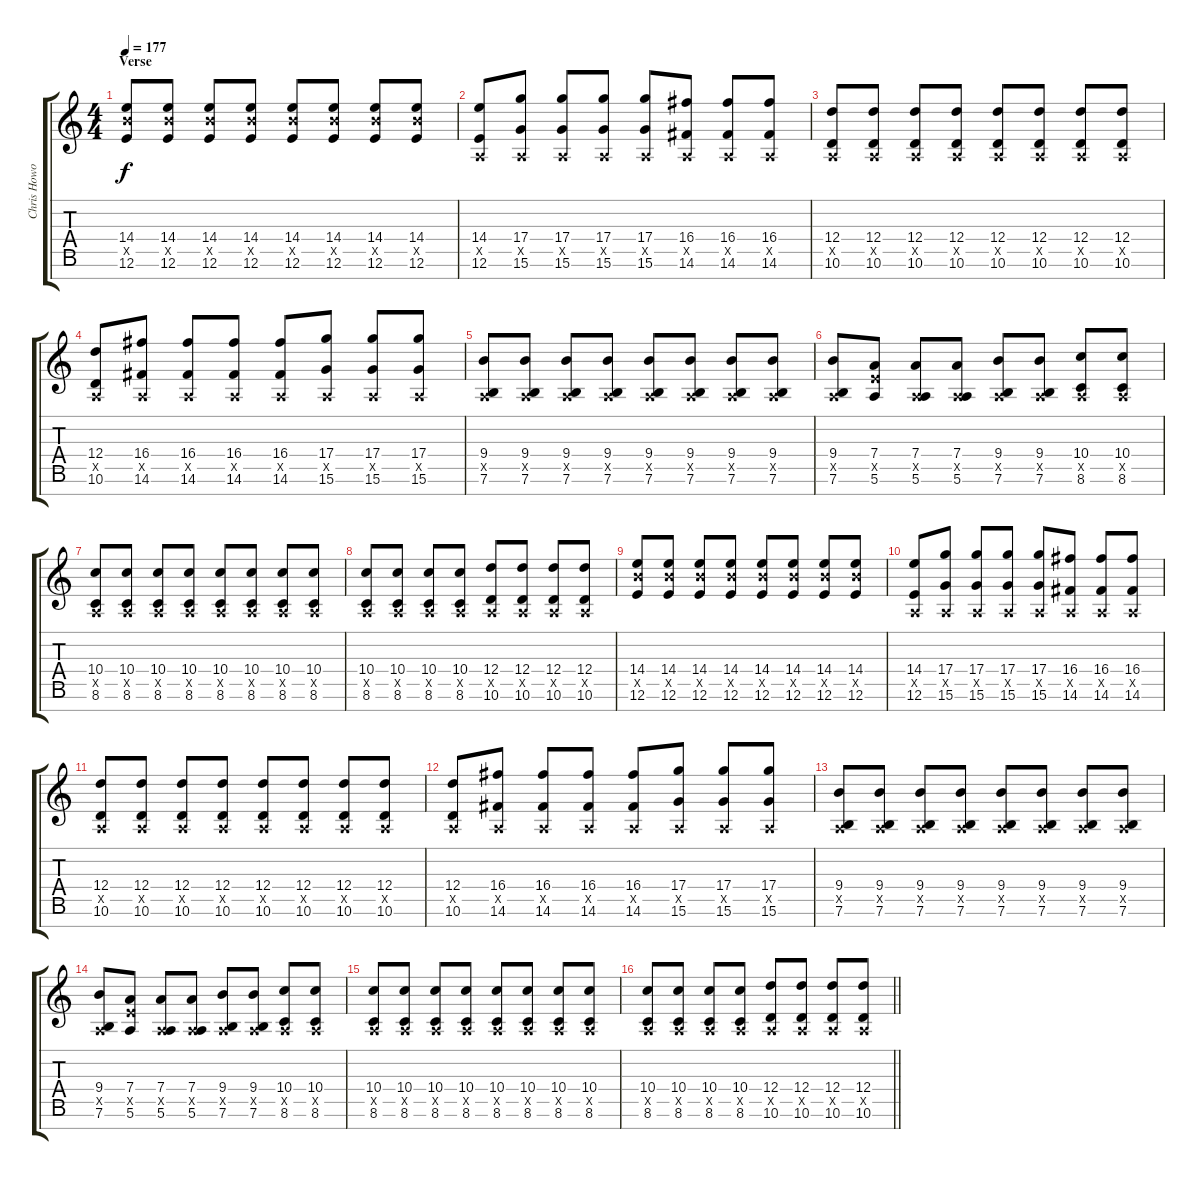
\track ("Chris Howorth (Lead Guitar)" "Chris Howo") {instrument distortionguitar}
\staff {score tabs}
\tuning (E4 B3 G3 D3 A2 E2 B1) {hide}
\ts (4 4)
\section ("" "Verse")
\tempo 177
\clef g2
\ks c
(14.4 14.5{x} 12.6).8{dy f} (14.4 14.5{x} 12.6).8 (14.4 14.5{x} 12.6).8 (14.4 14.5{x} 12.6).8 (14.4 14.5{x} 12.6).8 (14.4 14.5{x} 12.6).8 (14.4 14.5{x} 12.6).8 (14.4 14.5{x} 12.6).8 |
(14.4 0.5{x} 12.6).8 (17.4 0.5{x} 15.6).8 (17.4 0.5{x} 15.6).8 (17.4 0.5{x} 15.6).8 (17.4 0.5{x} 15.6).8 (16.4 0.5{x} 14.6).8 (16.4 0.5{x} 14.6).8 (16.4 0.5{x} 14.6).8 |
(12.4 0.5{x} 10.6).8 (12.4 0.5{x} 10.6).8 (12.4 0.5{x} 10.6).8 (12.4 0.5{x} 10.6).8 (12.4 0.5{x} 10.6).8 (12.4 0.5{x} 10.6).8 (12.4 0.5{x} 10.6).8 (12.4 0.5{x} 10.6).8 |
(12.4 0.5{x} 10.6).8 (16.4 0.5{x} 14.6).8 (16.4 0.5{x} 14.6).8 (16.4 0.5{x} 14.6).8 (16.4 0.5{x} 14.6).8 (17.4 0.5{x} 15.6).8 (17.4 0.5{x} 15.6).8 (17.4 0.5{x} 15.6).8 |
(9.4 0.5{x} 7.6).8 (9.4 0.5{x} 7.6).8 (9.4 0.5{x} 7.6).8 (9.4 0.5{x} 7.6).8 (9.4 0.5{x} 7.6).8 (9.4 0.5{x} 7.6).8 (9.4 0.5{x} 7.6).8 (9.4 0.5{x} 7.6).8 |
(9.4 0.5{x} 7.6).8 (7.4 7.5{x} 5.6).8 (7.4 0.5{x} 5.6).8 (7.4 0.5{x} 5.6).8 (9.4 0.5{x} 7.6).8 (9.4 0.5{x} 7.6).8 (10.4 0.5{x} 8.6).8 (10.4 0.5{x} 8.6).8 |
(10.4 0.5{x} 8.6).8 (10.4 0.5{x} 8.6).8 (10.4 0.5{x} 8.6).8 (10.4 0.5{x} 8.6).8 (10.4 0.5{x} 8.6).8 (10.4 0.5{x} 8.6).8 (10.4 0.5{x} 8.6).8 (10.4 0.5{x} 8.6).8 |
(10.4 0.5{x} 8.6).8 (10.4 0.5{x} 8.6).8 (10.4 0.5{x} 8.6).8 (10.4 0.5{x} 8.6).8 (12.4 0.5{x} 10.6).8 (12.4 0.5{x} 10.6).8 (12.4 0.5{x} 10.6).8 (12.4 0.5{x} 10.6).8 |
(14.4 14.5{x} 12.6).8 (14.4 14.5{x} 12.6).8 (14.4 14.5{x} 12.6).8 (14.4 14.5{x} 12.6).8 (14.4 14.5{x} 12.6).8 (14.4 14.5{x} 12.6).8 (14.4 14.5{x} 12.6).8 (14.4 14.5{x} 12.6).8 |
(14.4 0.5{x} 12.6).8 (17.4 0.5{x} 15.6).8 (17.4 0.5{x} 15.6).8 (17.4 0.5{x} 15.6).8 (17.4 0.5{x} 15.6).8 (16.4 0.5{x} 14.6).8 (16.4 0.5{x} 14.6).8 (16.4 0.5{x} 14.6).8 |
(12.4 0.5{x} 10.6).8 (12.4 0.5{x} 10.6).8 (12.4 0.5{x} 10.6).8 (12.4 0.5{x} 10.6).8 (12.4 0.5{x} 10.6).8 (12.4 0.5{x} 10.6).8 (12.4 0.5{x} 10.6).8 (12.4 0.5{x} 10.6).8 |
(12.4 0.5{x} 10.6).8 (16.4 0.5{x} 14.6).8 (16.4 0.5{x} 14.6).8 (16.4 0.5{x} 14.6).8 (16.4 0.5{x} 14.6).8 (17.4 0.5{x} 15.6).8 (17.4 0.5{x} 15.6).8 (17.4 0.5{x} 15.6).8 |
(9.4 0.5{x} 7.6).8 (9.4 0.5{x} 7.6).8 (9.4 0.5{x} 7.6).8 (9.4 0.5{x} 7.6).8 (9.4 0.5{x} 7.6).8 (9.4 0.5{x} 7.6).8 (9.4 0.5{x} 7.6).8 (9.4 0.5{x} 7.6).8 |
(9.4 0.5{x} 7.6).8 (7.4 7.5{x} 5.6).8 (7.4 0.5{x} 5.6).8 (7.4 0.5{x} 5.6).8 (9.4 0.5{x} 7.6).8 (9.4 0.5{x} 7.6).8 (10.4 0.5{x} 8.6).8 (10.4 0.5{x} 8.6).8 |
(10.4 0.5{x} 8.6).8 (10.4 0.5{x} 8.6).8 (10.4 0.5{x} 8.6).8 (10.4 0.5{x} 8.6).8 (10.4 0.5{x} 8.6).8 (10.4 0.5{x} 8.6).8 (10.4 0.5{x} 8.6).8 (10.4 0.5{x} 8.6).8 |
\barLineRight lightlight
(10.4 0.5{x} 8.6).8 (10.4 0.5{x} 8.6).8 (10.4 0.5{x} 8.6).8 (10.4 0.5{x} 8.6).8 (12.4 0.5{x} 10.6).8 (12.4 0.5{x} 10.6).8 (12.4 0.5{x} 10.6).8 (12.4 0.5{x} 10.6).8
